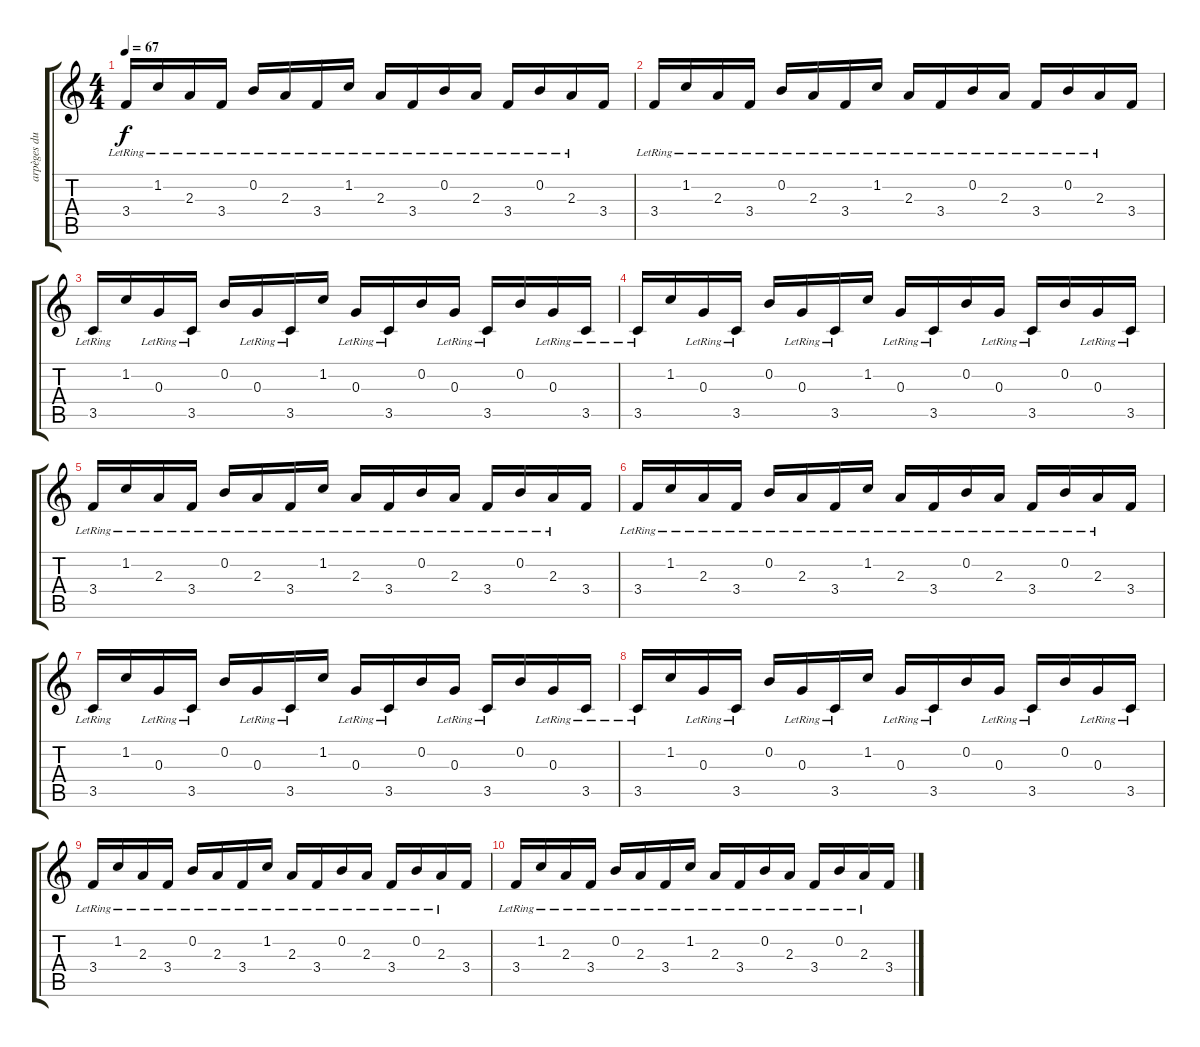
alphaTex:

\track ("arpèges dub" "arpèges du") {instrument electricguitarclean}
\staff {score tabs}
\tuning (E4 B3 G3 D3 A2 E2) {hide}
\ts (4 4)
\tempo 67
\clef g2
\ks c
3.4{lr}.16{dy f} 1.2{lr}.16 2.3{lr}.16 3.4{lr}.16 0.2{lr}.16 2.3{lr}.16 3.4{lr}.16 1.2{lr}.16 2.3{lr}.16 3.4{lr}.16 0.2{lr}.16 2.3{lr}.16 3.4{lr}.16 0.2{lr}.16 2.3{lr}.16 3.4.16 |
3.4{lr}.16 1.2{lr}.16 2.3{lr}.16 3.4{lr}.16 0.2{lr}.16 2.3{lr}.16 3.4{lr}.16 1.2{lr}.16 2.3{lr}.16 3.4{lr}.16 0.2{lr}.16 2.3{lr}.16 3.4{lr}.16 0.2{lr}.16 2.3{lr}.16 3.4.16 |
3.5{lr}.16 1.2.16 0.3{lr}.16 3.5{lr}.16 0.2.16 0.3{lr}.16 3.5{lr}.16 1.2.16 0.3{lr}.16 3.5{lr}.16 0.2.16 0.3{lr}.16 3.5{lr}.16 0.2.16 0.3{lr}.16 3.5{lr}.16 |
3.5{lr}.16 1.2.16 0.3{lr}.16 3.5{lr}.16 0.2.16 0.3{lr}.16 3.5{lr}.16 1.2.16 0.3{lr}.16 3.5{lr}.16 0.2.16 0.3{lr}.16 3.5{lr}.16 0.2.16 0.3{lr}.16 3.5{lr}.16 |
3.4{lr}.16 1.2{lr}.16 2.3{lr}.16 3.4{lr}.16 0.2{lr}.16 2.3{lr}.16 3.4{lr}.16 1.2{lr}.16 2.3{lr}.16 3.4{lr}.16 0.2{lr}.16 2.3{lr}.16 3.4{lr}.16 0.2{lr}.16 2.3{lr}.16 3.4.16 |
3.4{lr}.16 1.2{lr}.16 2.3{lr}.16 3.4{lr}.16 0.2{lr}.16 2.3{lr}.16 3.4{lr}.16 1.2{lr}.16 2.3{lr}.16 3.4{lr}.16 0.2{lr}.16 2.3{lr}.16 3.4{lr}.16 0.2{lr}.16 2.3{lr}.16 3.4.16 |
3.5{lr}.16 1.2.16 0.3{lr}.16 3.5{lr}.16 0.2.16 0.3{lr}.16 3.5{lr}.16 1.2.16 0.3{lr}.16 3.5{lr}.16 0.2.16 0.3{lr}.16 3.5{lr}.16 0.2.16 0.3{lr}.16 3.5{lr}.16 |
3.5{lr}.16 1.2.16 0.3{lr}.16 3.5{lr}.16 0.2.16 0.3{lr}.16 3.5{lr}.16 1.2.16 0.3{lr}.16 3.5{lr}.16 0.2.16 0.3{lr}.16 3.5{lr}.16 0.2.16 0.3{lr}.16 3.5{lr}.16 |
3.4{lr}.16 1.2{lr}.16 2.3{lr}.16 3.4{lr}.16 0.2{lr}.16 2.3{lr}.16 3.4{lr}.16 1.2{lr}.16 2.3{lr}.16 3.4{lr}.16 0.2{lr}.16 2.3{lr}.16 3.4{lr}.16 0.2{lr}.16 2.3{lr}.16 3.4.16 |
3.4{lr}.16 1.2{lr}.16 2.3{lr}.16 3.4{lr}.16 0.2{lr}.16 2.3{lr}.16 3.4{lr}.16 1.2{lr}.16 2.3{lr}.16 3.4{lr}.16 0.2{lr}.16 2.3{lr}.16 3.4{lr}.16 0.2{lr}.16 2.3{lr}.16 3.4.16
